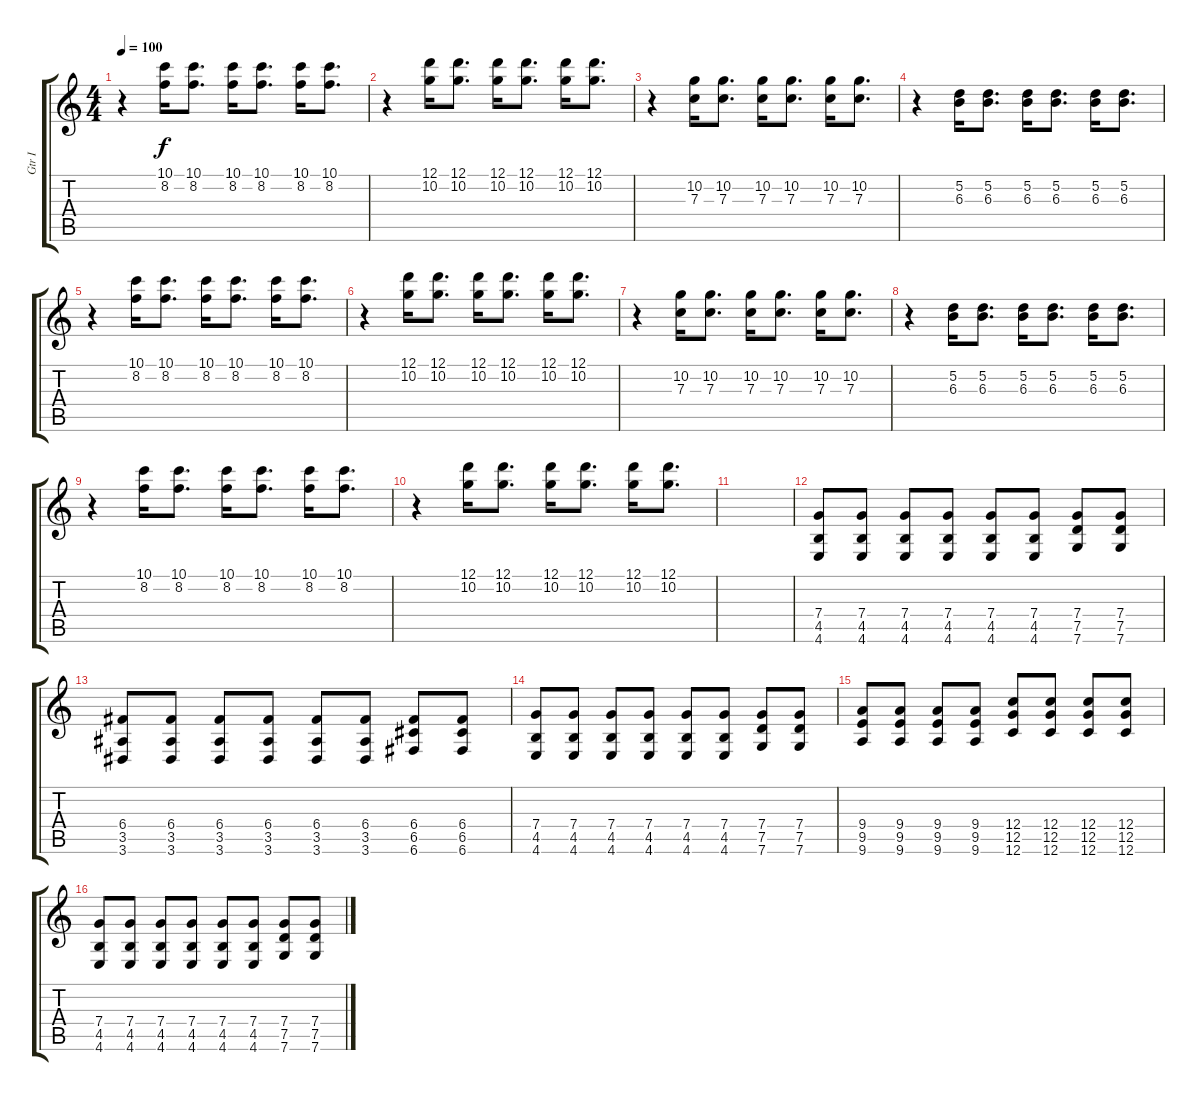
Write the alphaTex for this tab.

\track ("Gtr I" "Gtr I") {instrument overdrivenguitar}
\staff {score tabs}
\tuning (D4 A3 F3 C3 G2 C2) {hide}
\ts (4 4)
\tempo 100
\clef g2
\ks c
r.4{dy f} (10.1 8.2).16 (10.1 8.2).8{d} (10.1 8.2).16 (10.1 8.2).8{d} (10.1 8.2).16 (10.1 8.2).8{d} |
r.4 (12.1 10.2).16 (12.1 10.2).8{d} (12.1 10.2).16 (12.1 10.2).8{d} (12.1 10.2).16 (12.1 10.2).8{d} |
r.4 (10.2 7.3).16 (10.2 7.3).8{d} (10.2 7.3).16 (10.2 7.3).8{d} (10.2 7.3).16 (10.2 7.3).8{d} |
r.4 (5.2 6.3).16 (5.2 6.3).8{d} (5.2 6.3).16 (5.2 6.3).8{d} (5.2 6.3).16 (5.2 6.3).8{d} |
r.4 (10.1 8.2).16 (10.1 8.2).8{d} (10.1 8.2).16 (10.1 8.2).8{d} (10.1 8.2).16 (10.1 8.2).8{d} |
r.4 (12.1 10.2).16 (12.1 10.2).8{d} (12.1 10.2).16 (12.1 10.2).8{d} (12.1 10.2).16 (12.1 10.2).8{d} |
r.4 (10.2 7.3).16 (10.2 7.3).8{d} (10.2 7.3).16 (10.2 7.3).8{d} (10.2 7.3).16 (10.2 7.3).8{d} |
r.4 (5.2 6.3).16 (5.2 6.3).8{d} (5.2 6.3).16 (5.2 6.3).8{d} (5.2 6.3).16 (5.2 6.3).8{d} |
r.4 (10.1 8.2).16 (10.1 8.2).8{d} (10.1 8.2).16 (10.1 8.2).8{d} (10.1 8.2).16 (10.1 8.2).8{d} |
r.4 (12.1 10.2).16 (12.1 10.2).8{d} (12.1 10.2).16 (12.1 10.2).8{d} (12.1 10.2).16 (12.1 10.2).8{d} |
|
(7.4 4.5 4.6).8{volume 13 balance 0 instrument overdrivenguitar} (7.4 4.5 4.6).8 (7.4 4.5 4.6).8 (7.4 4.5 4.6).8 (7.4 4.5 4.6).8 (7.4 4.5 4.6).8 (7.4 7.5 7.6).8 (7.4 7.5 7.6).8 |
(6.4 3.5 3.6).8 (6.4 3.5 3.6).8 (6.4 3.5 3.6).8 (6.4 3.5 3.6).8 (6.4 3.5 3.6).8 (6.4 3.5 3.6).8 (6.4 6.5 6.6).8 (6.4 6.5 6.6).8 |
(7.4 4.5 4.6).8 (7.4 4.5 4.6).8 (7.4 4.5 4.6).8 (7.4 4.5 4.6).8 (7.4 4.5 4.6).8 (7.4 4.5 4.6).8 (7.4 7.5 7.6).8 (7.4 7.5 7.6).8 |
(9.4 9.5 9.6).8 (9.4 9.5 9.6).8 (9.4 9.5 9.6).8 (9.4 9.5 9.6).8 (12.4 12.5 12.6).8 (12.4 12.5 12.6).8 (12.4 12.5 12.6).8 (12.4 12.5 12.6).8 |
(7.4 4.5 4.6).8 (7.4 4.5 4.6).8 (7.4 4.5 4.6).8 (7.4 4.5 4.6).8 (7.4 4.5 4.6).8 (7.4 4.5 4.6).8 (7.4 7.5 7.6).8 (7.4 7.5 7.6).8
